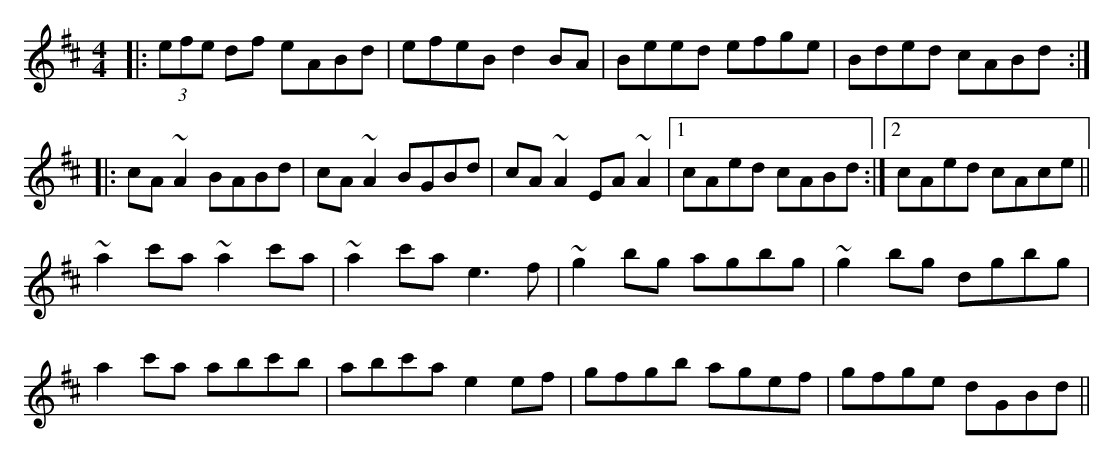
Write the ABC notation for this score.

X:1
M:4/4
K:Amix
|:(3efe df eABd|efeB d2 BA|Beed efge|Bded cABd:|
|:cA ~A2 BABd|cA ~A2 BGBd|cA ~A2 EA ~A2|1 cAed cABd:|2 cAed cAce||
~a2 c'a ~a2 c'a|~a2 c'a e3 f|~g2 bg agbg|~g2 bg dgbg|
a2 c'a abc'b|abc'a e2 ef|gfgb agef|gfge dGBd||
